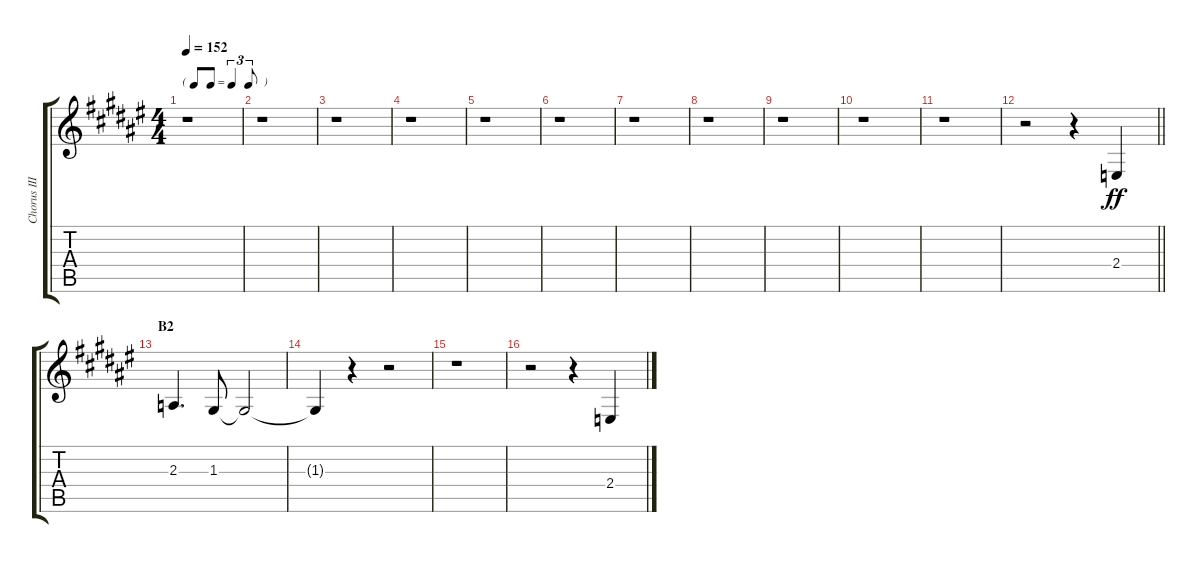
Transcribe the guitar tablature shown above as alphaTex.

\track ("Chorus III" "Chorus III") {instrument voiceoohs}
\staff {score tabs}
\tuning (E4 B3 G3 D3 A2 E2) {hide}
\ts (4 4)
\tf triplet8th
\tempo 152
\clef g2
\ks f#
r.1{dy ff} |
r.1 |
r.1 |
r.1 |
r.1 |
r.1 |
r.1 |
r.1 |
r.1 |
r.1 |
r.1 |
\barLineRight lightlight
r.2 r.4 2.4.4 |
\section ("" "B2")
2.3.4{d} 1.3.8 1.3{t}.2 |
1.3{t}.4 r.4 r.2 |
r.1 |
r.2 r.4 2.4.4
